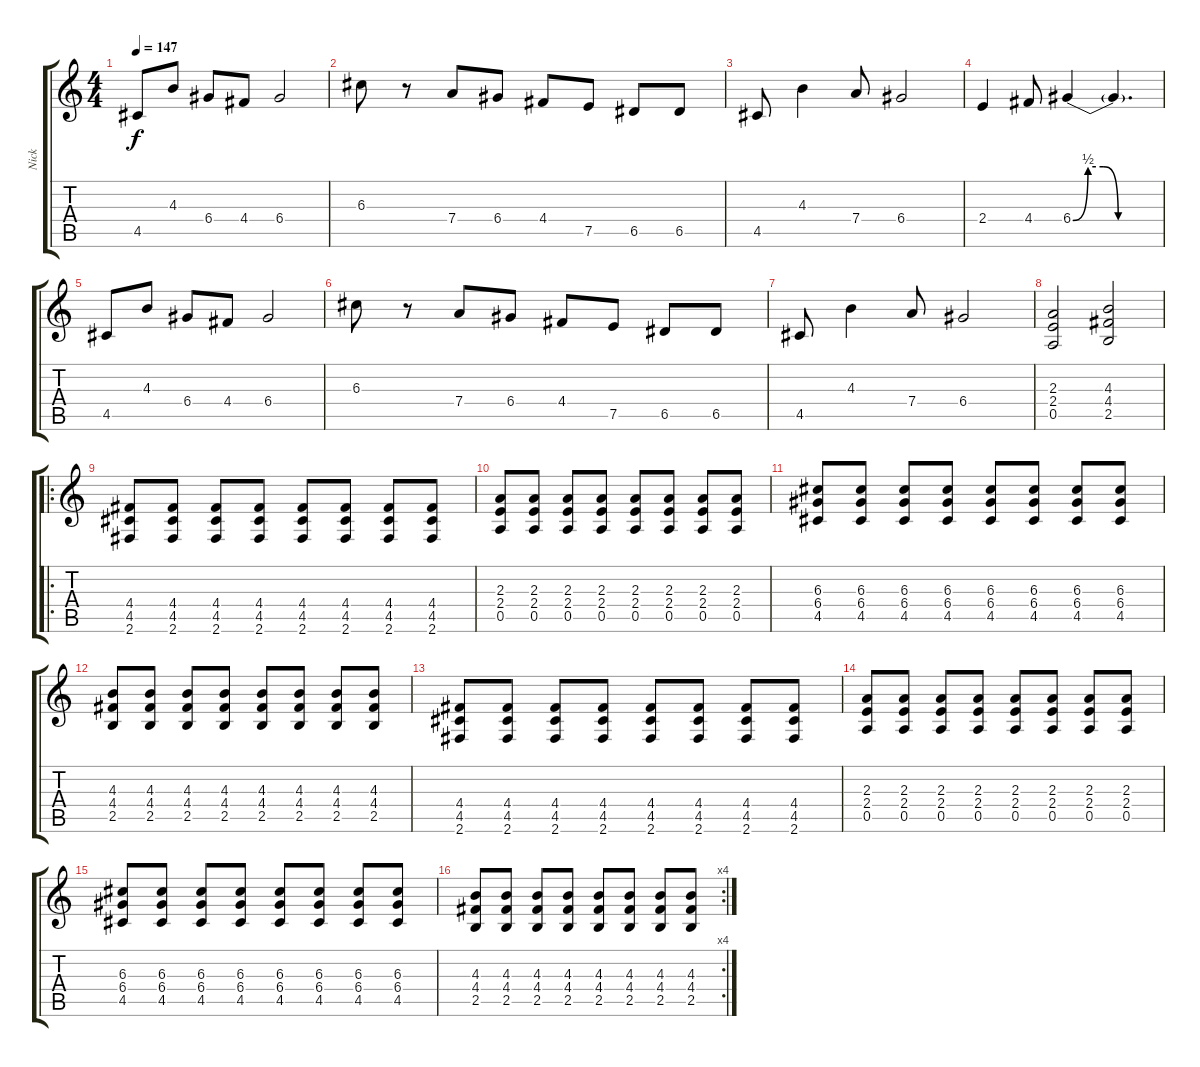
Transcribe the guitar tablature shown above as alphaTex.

\track ("Nick" "Nick") {instrument distortionguitar}
\staff {score tabs}
\tuning (E4 B3 G3 D3 A2 E2) {hide}
\ts (4 4)
\tempo 147
\clef g2
\ks c
4.5.8{dy f} 4.3.8 6.4.8 4.4.8 6.4.2 |
6.3.8 r.8 7.4.8 6.4.8 4.4.8 7.5.8 6.5.8 6.5.8 |
4.5.8 4.3.4 7.4.8 6.4.2 |
2.4.4 4.4.8 6.4{be (custom 0 0 10 2 20 2 30 0 60 0)}.4 6.4{t}.4{d} |
4.5.8 4.3.8 6.4.8 4.4.8 6.4.2 |
6.3.8 r.8 7.4.8 6.4.8 4.4.8 7.5.8 6.5.8 6.5.8 |
4.5.8 4.3.4 7.4.8 6.4.2 |
(2.3 2.4 0.5).2 (4.3 4.4 2.5).2 |
\ro
(4.4 4.5 2.6).8 (4.4 4.5 2.6).8 (4.4 4.5 2.6).8 (4.4 4.5 2.6).8 (4.4 4.5 2.6).8 (4.4 4.5 2.6).8 (4.4 4.5 2.6).8 (4.4 4.5 2.6).8 |
(2.3 2.4 0.5).8 (2.3 2.4 0.5).8 (2.3 2.4 0.5).8 (2.3 2.4 0.5).8 (2.3 2.4 0.5).8 (2.3 2.4 0.5).8 (2.3 2.4 0.5).8 (2.3 2.4 0.5).8 |
(6.3 6.4 4.5).8 (6.3 6.4 4.5).8 (6.3 6.4 4.5).8 (6.3 6.4 4.5).8 (6.3 6.4 4.5).8 (6.3 6.4 4.5).8 (6.3 6.4 4.5).8 (6.3 6.4 4.5).8 |
(4.3 4.4 2.5).8 (4.3 4.4 2.5).8 (4.3 4.4 2.5).8 (4.3 4.4 2.5).8 (4.3 4.4 2.5).8 (4.3 4.4 2.5).8 (4.3 4.4 2.5).8 (4.3 4.4 2.5).8 |
(4.4 4.5 2.6).8 (4.4 4.5 2.6).8 (4.4 4.5 2.6).8 (4.4 4.5 2.6).8 (4.4 4.5 2.6).8 (4.4 4.5 2.6).8 (4.4 4.5 2.6).8 (4.4 4.5 2.6).8 |
(2.3 2.4 0.5).8 (2.3 2.4 0.5).8 (2.3 2.4 0.5).8 (2.3 2.4 0.5).8 (2.3 2.4 0.5).8 (2.3 2.4 0.5).8 (2.3 2.4 0.5).8 (2.3 2.4 0.5).8 |
(6.3 6.4 4.5).8 (6.3 6.4 4.5).8 (6.3 6.4 4.5).8 (6.3 6.4 4.5).8 (6.3 6.4 4.5).8 (6.3 6.4 4.5).8 (6.3 6.4 4.5).8 (6.3 6.4 4.5).8 |
\rc 4
(4.3 4.4 2.5).8 (4.3 4.4 2.5).8 (4.3 4.4 2.5).8 (4.3 4.4 2.5).8 (4.3 4.4 2.5).8 (4.3 4.4 2.5).8 (4.3 4.4 2.5).8 (4.3 4.4 2.5).8
